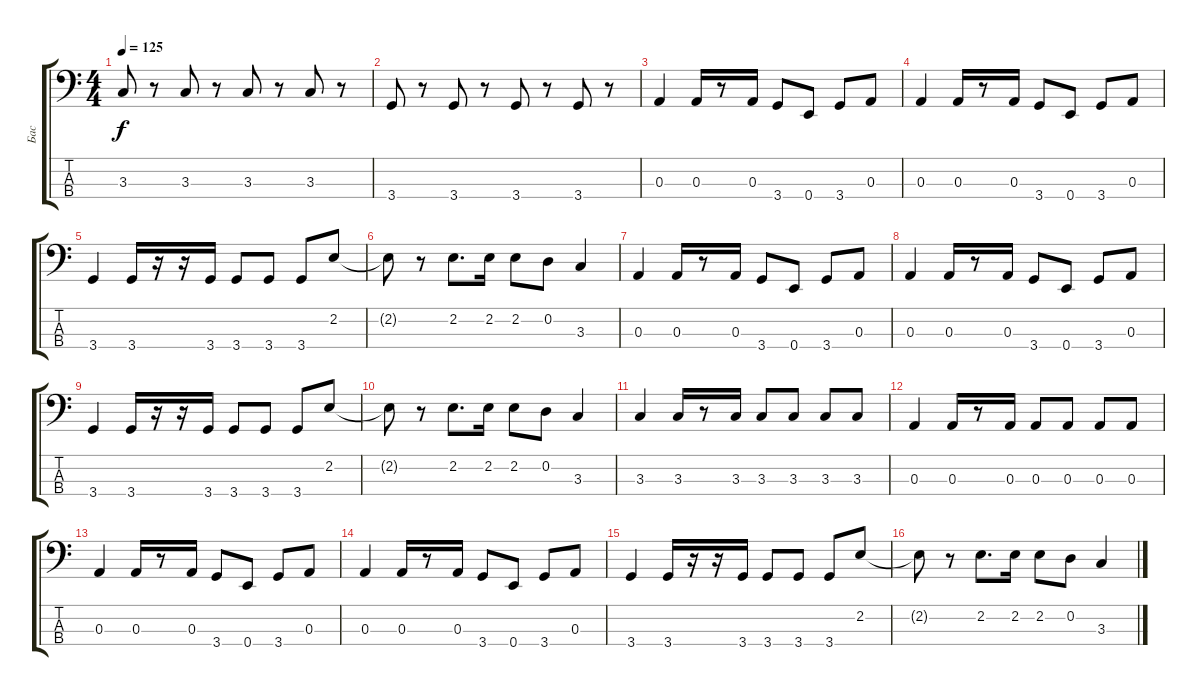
\track ("Бас" "Бас") {instrument slapbass2}
\staff {score tabs}
\tuning (G2 D2 A1 E1) {hide}
\ts (4 4)
\tempo 125
\clef f4
\ks c
3.3.8{dy f} r.8 3.3.8 r.8 3.3.8 r.8 3.3.8 r.8 |
3.4.8 r.8 3.4.8 r.8 3.4.8 r.8 3.4.8 r.8 |
0.3.4 0.3.16 r.8 0.3.16 3.4.8 0.4.8 3.4.8 0.3.8 |
0.3.4 0.3.16 r.8 0.3.16 3.4.8 0.4.8 3.4.8 0.3.8 |
3.4.4 3.4.16 r.16 r.16 3.4.16 3.4.8 3.4.8 3.4.8 2.2.8 |
2.2{t}.8 r.8 2.2.8{d} 2.2.16 2.2.8 0.2.8 3.3.4 |
0.3.4 0.3.16 r.8 0.3.16 3.4.8 0.4.8 3.4.8 0.3.8 |
0.3.4 0.3.16 r.8 0.3.16 3.4.8 0.4.8 3.4.8 0.3.8 |
3.4.4 3.4.16 r.16 r.16 3.4.16 3.4.8 3.4.8 3.4.8 2.2.8 |
2.2{t}.8 r.8 2.2.8{d} 2.2.16 2.2.8 0.2.8 3.3.4 |
3.3.4 3.3.16 r.8 3.3.16 3.3.8 3.3.8 3.3.8 3.3.8 |
0.3.4 0.3.16 r.8 0.3.16 0.3.8 0.3.8 0.3.8 0.3.8 |
0.3.4 0.3.16 r.8 0.3.16 3.4.8 0.4.8 3.4.8 0.3.8 |
0.3.4 0.3.16 r.8 0.3.16 3.4.8 0.4.8 3.4.8 0.3.8 |
3.4.4 3.4.16 r.16 r.16 3.4.16 3.4.8 3.4.8 3.4.8 2.2.8 |
2.2{t}.8 r.8 2.2.8{d} 2.2.16 2.2.8 0.2.8 3.3.4
